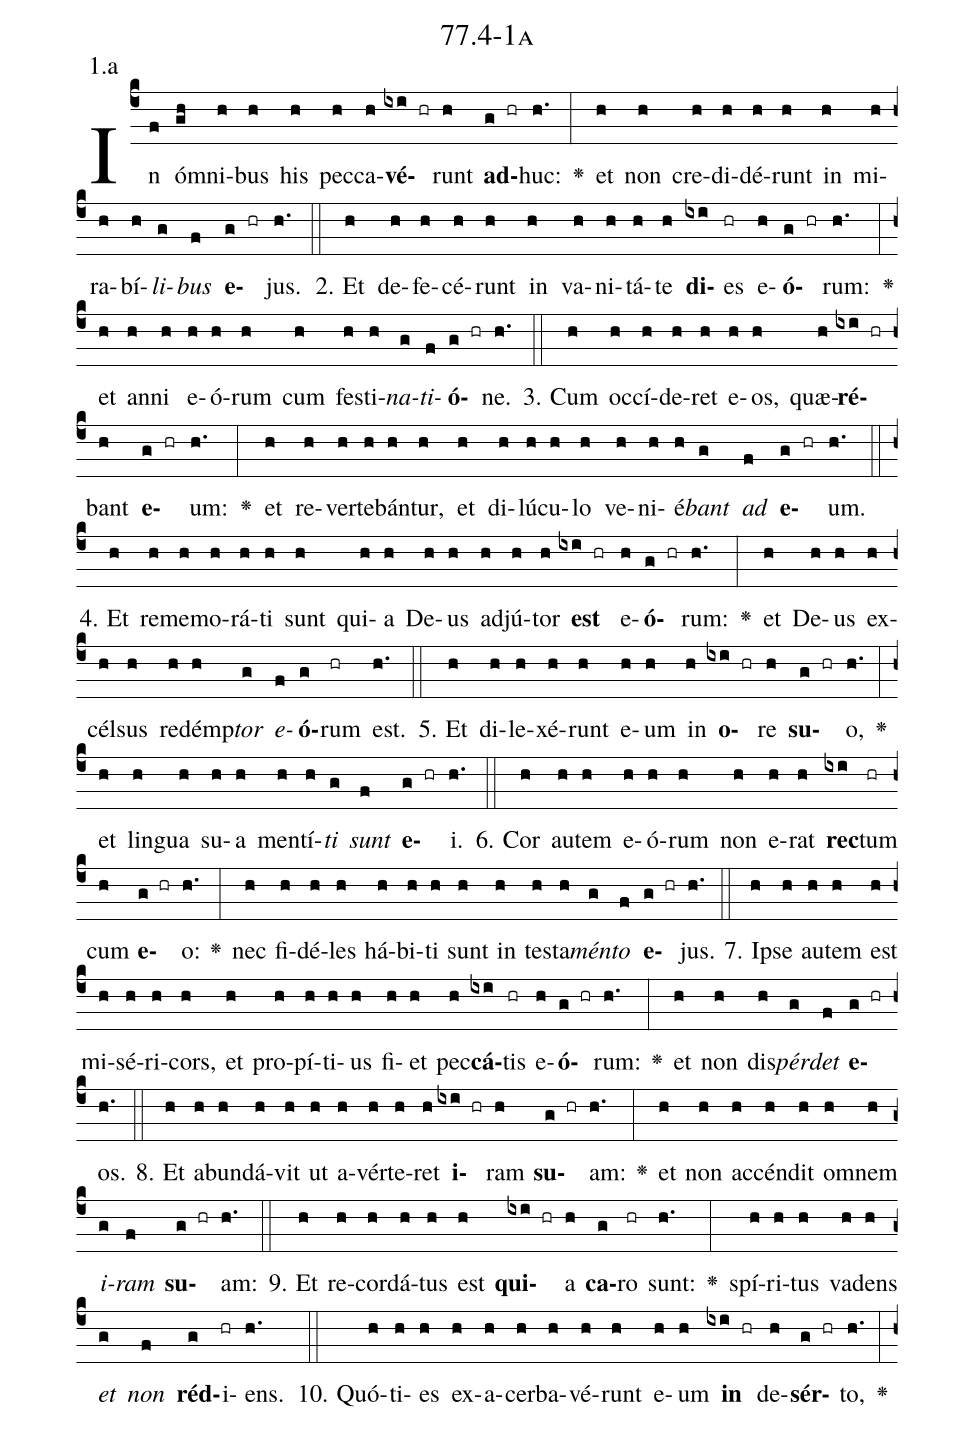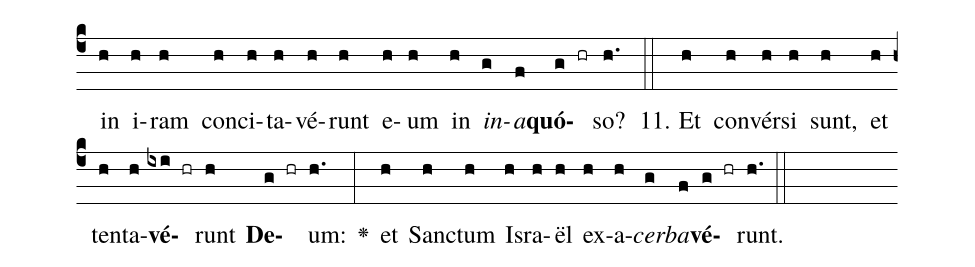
name: 77.4-1a;
annotation: 1.a;
%%
(c4)In(f) óm(gh)ni(h)bus(h) his(h) pec(h)ca(h)<b>vé</b>(ixi hr)runt(h) <b>ad</b>(g hr)huc:(h.) <v>\greheightstar</v>(:) et(h) non(h) cre(h)di(h)dé(h)runt(h) in(h) mi(h)ra(h)bí(h)<i>li</i>(g)<i>bus</i>(f) <b>e</b>(g hr)jus.(h.) (::)
2. Et(h) de(h)fe(h)cé(h)runt(h) in(h) va(h)ni(h)tá(h)te(h) <b>di</b>(ixi)es(hr) e(h)<b>ó</b>(g hr)rum:(h.) <v>\greheightstar</v>(:) et(h) an(h)ni(h) e(h)ó(h)rum(h) cum(h) fes(h)ti(h)<i>na</i>(g)<i>ti</i>(f)<b>ó</b>(g hr)ne.(h.) (::)
3. Cum(h) oc(h)cí(h)de(h)ret(h) e(h)os,(h) quæ(h)<b>ré</b>(ixi hr)bant(h) <b>e</b>(g hr)um:(h.) <v>\greheightstar</v>(:) et(h) re(h)ver(h)te(h)bán(h)tur,(h) et(h) di(h)lú(h)cu(h)lo(h) ve(h)ni(h)é(h)<i>bant</i>(g) <i>ad</i>(f) <b>e</b>(g hr)um.(h.) (::)
4. Et(h) re(h)me(h)mo(h)rá(h)ti(h) sunt(h) qui(h)a(h) De(h)us(h) ad(h)jú(h)tor(h) <b>est</b>(ixi hr) e(h)<b>ó</b>(g hr)rum:(h.) <v>\greheightstar</v>(:) et(h) De(h)us(h) ex(h)cél(h)sus(h) red(h)émp(h)<i>tor</i>(g) <i>e</i>(f)<b>ó</b>(g)rum(hr) est.(h.) (::)
5. Et(h) di(h)le(h)xé(h)runt(h) e(h)um(h) in(h) <b>o</b>(ixi hr)re(h) <b>su</b>(g hr)o,(h.) <v>\greheightstar</v>(:) et(h) lin(h)gua(h) su(h)a(h) men(h)tí(h)<i>ti</i>(g) <i>sunt</i>(f) <b>e</b>(g hr)i.(h.) (::)
6. Cor(h) au(h)tem(h) e(h)ó(h)rum(h) non(h) e(h)rat(h) <b>rec</b>(ixi)tum(hr) cum(h) <b>e</b>(g hr)o:(h.) <v>\greheightstar</v>(:) nec(h) fi(h)dé(h)les(h) há(h)bi(h)ti(h) sunt(h) in(h) tes(h)ta(h)<i>mén</i>(g)<i>to</i>(f) <b>e</b>(g hr)jus.(h.) (::)
7. Ip(h)se(h) au(h)tem(h) est(h) mi(h)sé(h)ri(h)cors,(h) et(h) pro(h)pí(h)ti(h)us(h) fi(h)et(h) pec(h)<b>cá</b>(ixi)tis(hr) e(h)<b>ó</b>(g hr)rum:(h.) <v>\greheightstar</v>(:) et(h) non(h) dis(h)<i>pér</i>(g)<i>det</i>(f) <b>e</b>(g hr)os.(h.) (::)
8. Et(h) ab(h)un(h)dá(h)vit(h) ut(h) a(h)vér(h)te(h)ret(h) <b>i</b>(ixi hr)ram(h) <b>su</b>(g hr)am:(h.) <v>\greheightstar</v>(:) et(h) non(h) ac(h)cén(h)dit(h) om(h)nem(h) <i>i</i>(g)<i>ram</i>(f) <b>su</b>(g hr)am:(h.) (::)
9. Et(h) re(h)cor(h)dá(h)tus(h) est(h) <b>qui</b>(ixi hr)a(h) <b>ca</b>(g)ro(hr) sunt:(h.) <v>\greheightstar</v>(:) spí(h)ri(h)tus(h) va(h)dens(h) <i>et</i>(g) <i>non</i>(f) <b>réd</b>(g)i(hr)ens.(h.) (::)
10. Quó(h)ti(h)es(h) ex(h)a(h)cer(h)ba(h)vé(h)runt(h) e(h)um(h) <b>in</b>(ixi hr) de(h)<b>sér</b>(g hr)to,(h.) <v>\greheightstar</v>(:) in(h) i(h)ram(h) con(h)ci(h)ta(h)vé(h)runt(h) e(h)um(h) in(h) <i>in</i>(g)<i>a</i>(f)<b>quó</b>(g hr)so?(h.) (::)
11. Et(h) con(h)vér(h)si(h) sunt,(h) et(h) ten(h)ta(h)<b>vé</b>(ixi hr)runt(h) <b>De</b>(g hr)um:(h.) <v>\greheightstar</v>(:) et(h) Sanc(h)tum(h) Is(h)ra(h)ël(h) ex(h)a(h)<i>cer</i>(g)<i>ba</i>(f)<b>vé</b>(g hr)runt.(h.) (::)
